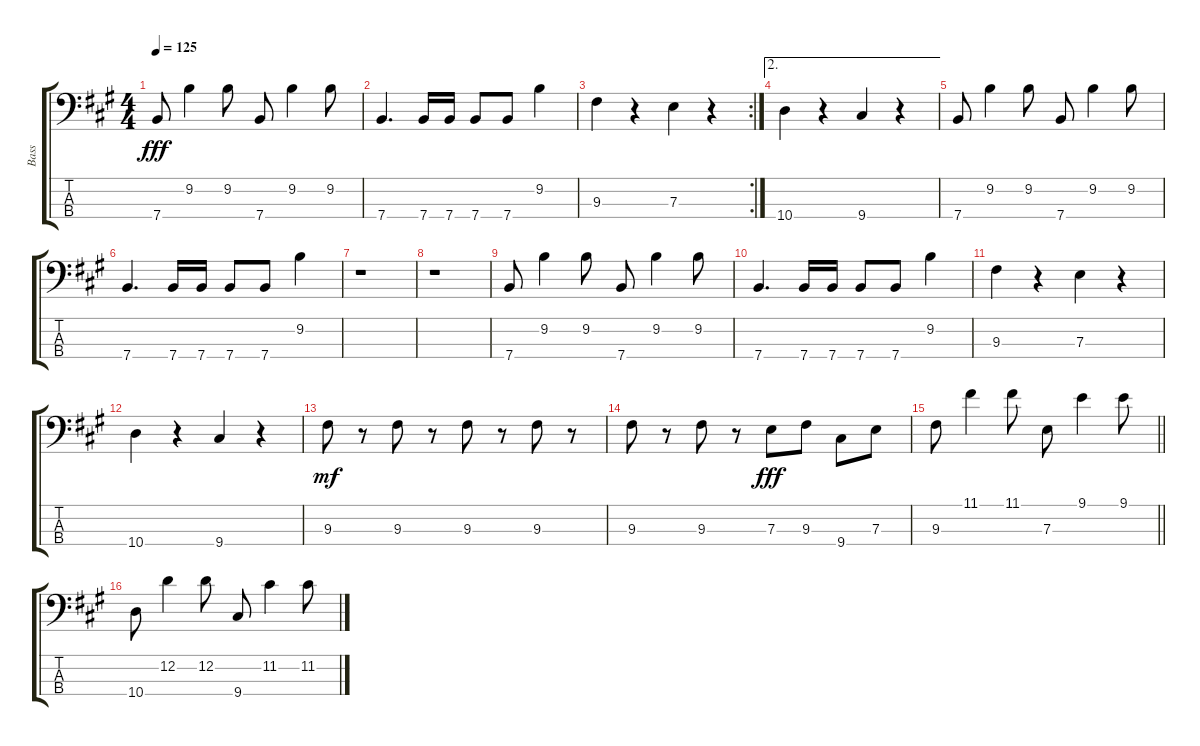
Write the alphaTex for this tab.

\track ("Bass" "Bass") {instrument synthbass1}
\staff {score tabs}
\tuning (G2 D2 A1 E1) {hide}
\ts (4 4)
\tempo 125
\clef f4
\ks a
7.4.8{dy fff} 9.2.4 9.2.8 7.4.8 9.2.4 9.2.8 |
7.4.4{d} 7.4.16 7.4.16 7.4.8 7.4.8 9.2.4 |
\rc 2
9.3.4 r.4 7.3.4 r.4 |
\ae 2
10.4.4 r.4 9.4.4 r.4 |
7.4.8 9.2.4 9.2.8 7.4.8 9.2.4 9.2.8 |
7.4.4{d} 7.4.16 7.4.16 7.4.8 7.4.8 9.2.4 |
r.1 |
r.1 |
7.4.8 9.2.4 9.2.8 7.4.8 9.2.4 9.2.8 |
7.4.4{d} 7.4.16 7.4.16 7.4.8 7.4.8 9.2.4 |
9.3.4 r.4 7.3.4 r.4 |
10.4.4 r.4 9.4.4 r.4 |
9.3.8{dy mf} r.8 9.3.8 r.8 9.3.8 r.8 9.3.8 r.8 |
9.3.8 r.8 9.3.8 r.8 7.3.8{dy fff} 9.3.8 9.4.8 7.3.8 |
\barLineRight lightlight
9.3.8 11.1.4 11.1.8 7.3.8 9.1.4 9.1.8 |
10.4.8 12.2.4 12.2.8 9.4.8 11.2.4 11.2.8
